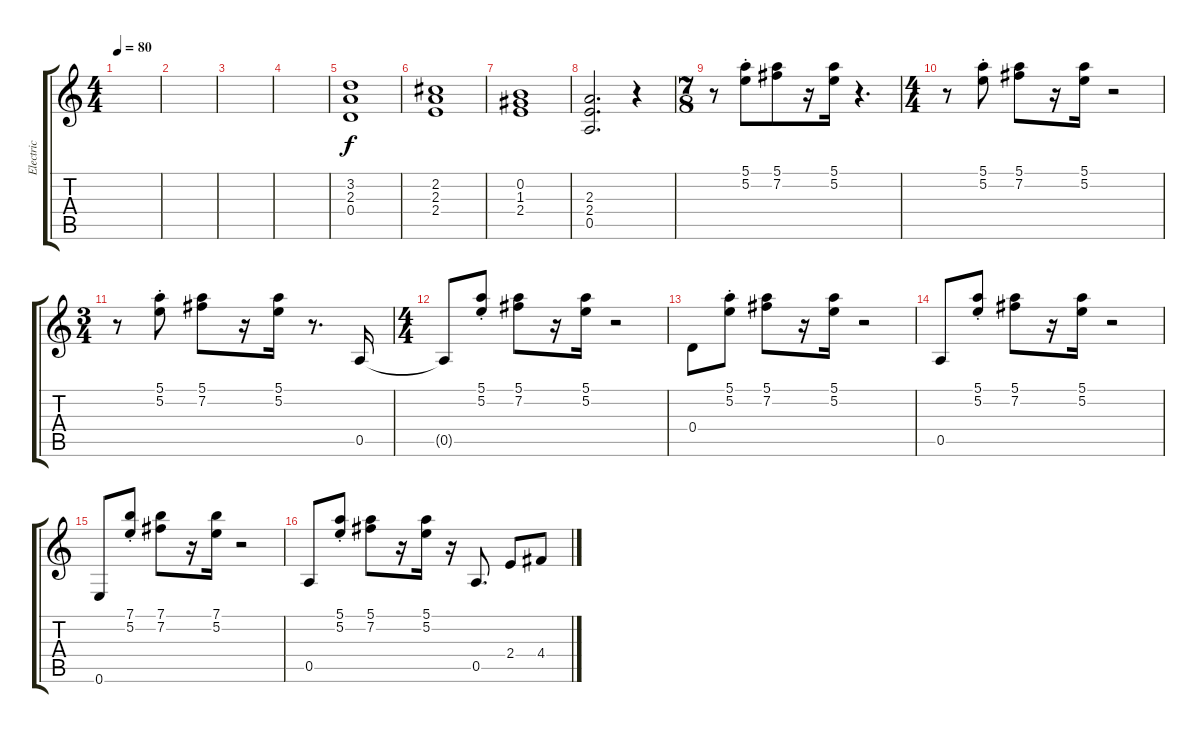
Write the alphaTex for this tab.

\track ("Electric" "Electric") {instrument overdrivenguitar}
\staff {score tabs}
\tuning (E4 B3 G3 D3 A2 E2) {hide}
\ts (4 4)
\tempo 80
\clef g2
\ks c
|
|
|
|
(3.2 2.3 0.4).1 |
(2.2 2.3 2.4).1 |
(0.2 1.3 2.4).1 |
(2.3 2.4 0.5).2{d} r.4 |
\ts (7 8)
r.8 (5.1{st} 5.2{st}).8 (5.1 7.2).8 r.16 (5.1 5.2).16 r.4{d} |
\ts (4 4)
r.8 (5.1{st} 5.2{st}).8 (5.1 7.2).8 r.16 (5.1 5.2).16 r.2 |
\ts (3 4)
r.8 (5.1{st} 5.2{st}).8 (5.1 7.2).8 r.16 (5.1 5.2).16 r.8{d} 0.5.16 |
\ts (4 4)
0.5{t}.8 (5.1{st} 5.2{st}).8 (5.1 7.2).8 r.16 (5.1 5.2).16 r.2 |
0.4.8 (5.1{st} 5.2{st}).8 (5.1 7.2).8 r.16 (5.1 5.2).16 r.2 |
0.5.8 (5.1{st} 5.2{st}).8 (5.1 7.2).8 r.16 (5.1 5.2).16 r.2 |
0.6.8 (7.1{st} 5.2{st}).8 (7.1 7.2).8 r.16 (7.1 5.2).16 r.2 |
0.5.8 (5.1{st} 5.2{st}).8 (5.1 7.2).8 r.16 (5.1 5.2).16 r.16 0.5.8{d} 2.4.8 4.4.8
